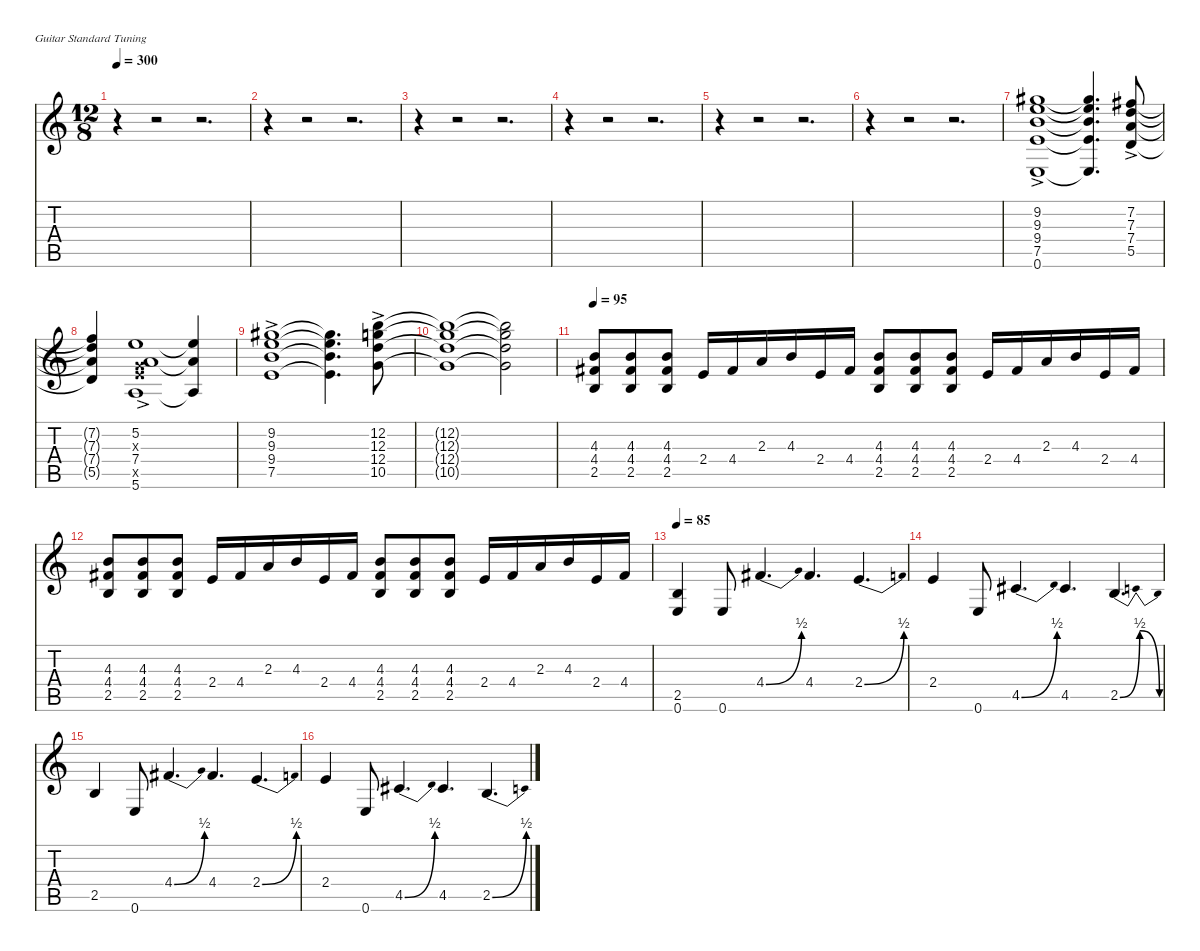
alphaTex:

\defaultSystemsLayout 4
\hideDynamics
\bracketExtendMode nobrackets
\singleTrackTrackNamePolicy hidden
\multiTrackTrackNamePolicy hidden
\firstSystemTrackNameMode fullname
\firstSystemTrackNameOrientation horizontal
\otherSystemsTrackNameOrientation horizontal
\track ("Gtr. 2 w/dist and octavia" "dist.guit.") {instrument distortionguitar}
\staff {score tabs}
\tuning (E4 B3 G3 D3 A2 E2)
\ts (12 8)
\tempo 300
\clef g2
\ks c
r.4{dy f beam Down} r.2{beam Down} r.2{d beam Down} |
r.4{beam Down} r.2{beam Down} r.2{d beam Down} |
r.4{beam Down} r.2{beam Down} r.2{d beam Down} |
r.4{beam Down} r.2{beam Down} r.2{d beam Down} |
r.4{beam Down} r.2{beam Down} r.2{d beam Down} |
r.4{beam Down} r.2{beam Down} r.2{d beam Down} |
(9.2{ac acc #} 9.3{ac} 9.4{ac} 7.5{ac} 0.6{ac}).1{beam Up} (9.2{t acc #} 9.3{t} 9.4{t} 7.5{t} 0.6{t}).4{d beam Up} (7.2{ac acc #} 7.3 7.4{ac} 5.5{ac}).8{beam Up} |
(7.2{t acc #} 7.3{t} 7.4{t} 5.5{t}).4{beam Up} (5.2{ac} 0.3{x} 7.4{ac} 7.5{x} 5.6{ac}).1{beam Up} (5.2{t} 7.4{t} 5.6{t}).4{beam Up} |
(9.2{ac acc #} 9.3{ac} 9.4{ac} 7.5{ac}).1{beam Down} (9.2{t acc #} 9.3{t} 9.4{t} 7.5{t}).4{d beam Down} (12.2{ac} 12.3 12.4{ac} 10.5{ac}).8{beam Down} |
(12.2{t} 12.3{t} 12.4{t} 10.5{t}).1{beam Down} (12.2{t} 12.3{t} 12.4{t} 10.5{t}).2{beam Down} |
\tempo 95
(4.3 4.4{acc #} 2.5).8{beam Up} (4.3 4.4{acc #} 2.5).8{beam Up} (4.3 4.4{acc #} 2.5).8{beam Up} 2.4.16{beam Up} 4.4{acc #}.16{beam Up} 2.3.16{beam Up} 4.3.16{beam Up} 2.4.16{beam Up} 4.4{acc #}.16{beam Up} (4.3 4.4{acc #} 2.5).8{beam Up} (4.3 4.4{acc #} 2.5).8{beam Up} (4.3 4.4{acc #} 2.5).8{beam Up} 2.4.16{beam Up} 4.4{acc #}.16{beam Up} 2.3.16{beam Up} 4.3.16{beam Up} 2.4.16{beam Up} 4.4{acc #}.16{beam Up} |
(4.3 4.4{acc #} 2.5).8{beam Up} (4.3 4.4{acc #} 2.5).8{beam Up} (4.3 4.4{acc #} 2.5).8{beam Up} 2.4.16{beam Up} 4.4{acc #}.16{beam Up} 2.3.16{beam Up} 4.3.16{beam Up} 2.4.16{beam Up} 4.4{acc #}.16{beam Up} (4.3 4.4{acc #} 2.5).8{beam Up} (4.3 4.4{acc #} 2.5).8{beam Up} (4.3 4.4{acc #} 2.5).8{beam Up} 2.4.16{beam Up} 4.4{acc #}.16{beam Up} 2.3.16{beam Up} 4.3.16{beam Up} 2.4.16{beam Up} 4.4{acc #}.16{beam Up} |
\tempo 85
(2.5 0.6).4{beam Up} 0.6.8{beam Up} 4.4{be (bend 0 0 30 2) acc #}.4{d beam Up} 4.4{acc #}.4{d beam Up} 2.4{be (bend 0 0 30 2)}.4{d beam Up} |
2.4.4{beam Up} 0.6.8{beam Up} 4.5{be (bend 0 0 30 2) acc #}.4{d beam Up} 4.5{acc #}.4{d beam Up} 2.5{be (bendrelease 0 0 15 2 30 2 45 0)}.4{d beam Up} |
2.5.4{beam Up} 0.6.8{beam Up} 4.4{be (bend 0 0 30 2) acc #}.4{d beam Up} 4.4{acc #}.4{d beam Up} 2.4{be (bend 0 0 30 2)}.4{d beam Up} |
2.4.4{beam Up} 0.6.8{beam Up} 4.5{be (bend 0 0 30 2) acc #}.4{d beam Up} 4.5{acc #}.4{d beam Up} 2.5{be (bend 0 0 30 2)}.4{d beam Up}
